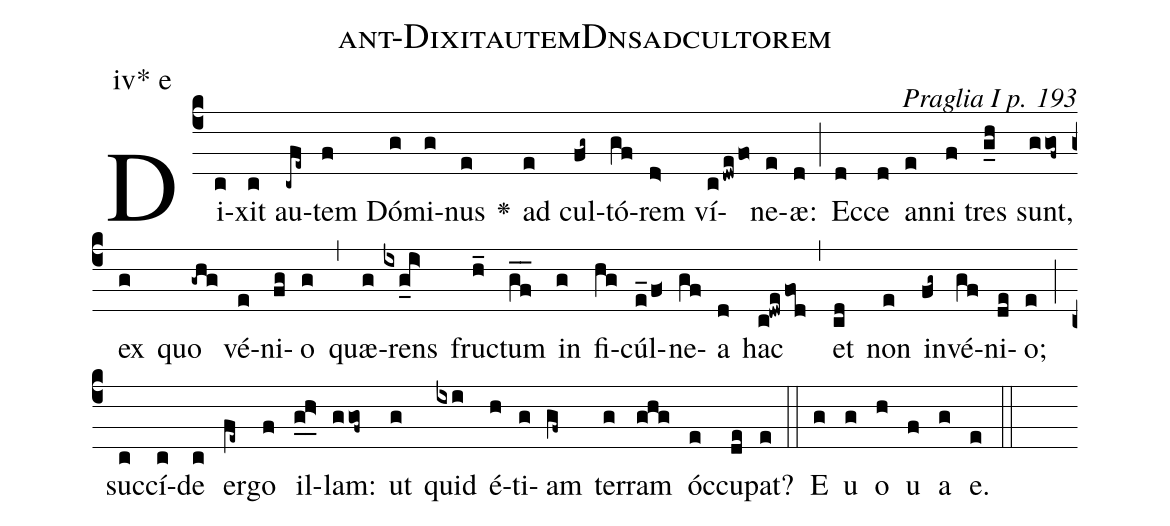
name: ant-DixitautemDnsadcultorem;
commentary: Praglia I p. 193;
annotation: iv* e;
%%
(c4) Di(c)xit(c) au(-cfe~)tem(f) Dó(g)mi(g)nus(e) <v>\greheightstar</v>() ad(e) cul(fg~)tó(gf)rem(d>) ví(cdwe/fo)ne(e)æ:(d) (;) Ec(d)ce(d) an(e)ni(f) tres(g_h) sunt,(ggof~) ex(g) quo(-ghg) vé(e)ni(fg)o(g) (,) quæ(g)rens(ixg_0i>) fru(h_)ctum(gf__) in(g) fi(hg)cúl(e_/f<)ne(gf)a(d) hac(c!dwe/fod) (,) et(cd) non(e) in(fg~)vé(gf)ni(de)o;(e) (;) suc(c)cí(c)de(c) er(fe~)go(f) il(g_0h>_0)lam:(ggof~) ut(g) quid(ixi) é(h)ti(g)am(gf~) ter(g)ram(ghg) óc(e)cu(de)pat?(e) (::)
E(g) u(g) o(h) u(f) a(g) e.(e) (::)
